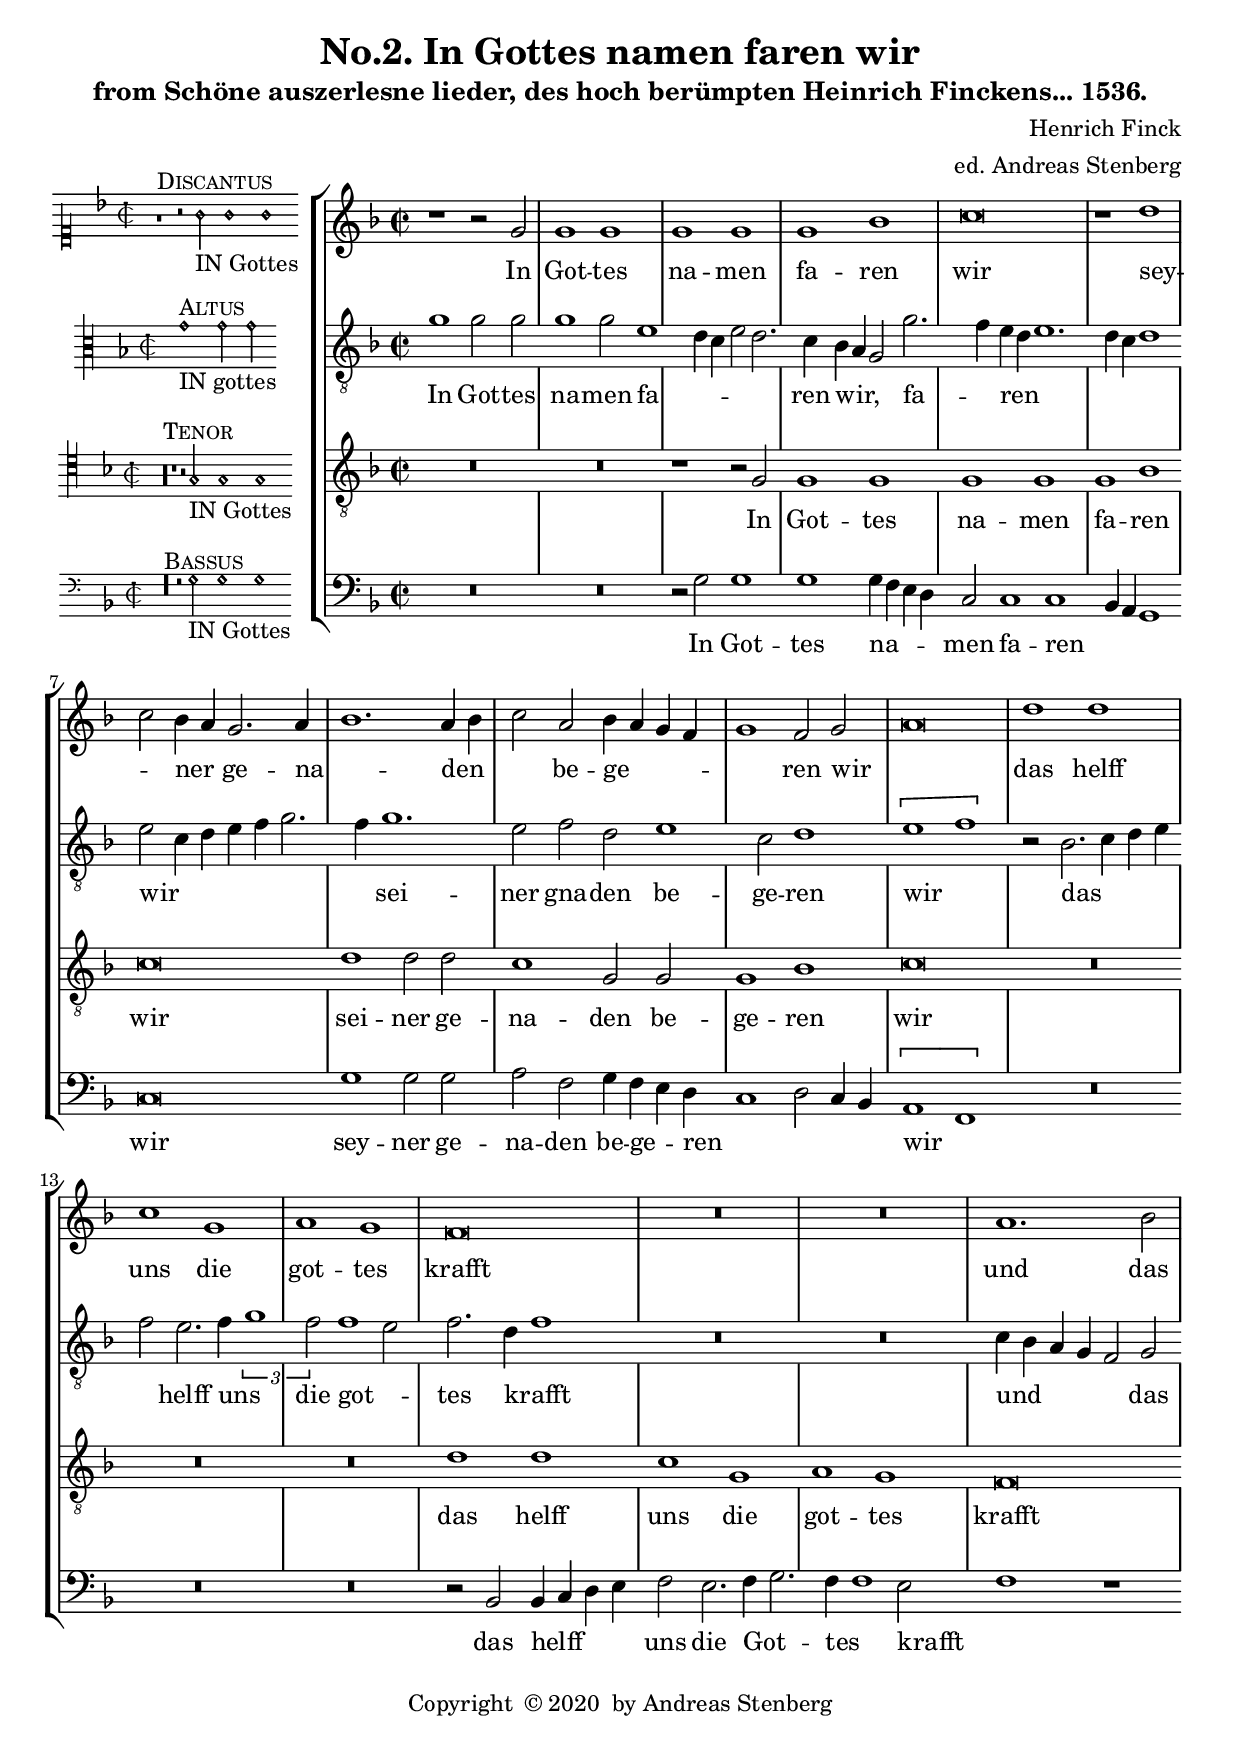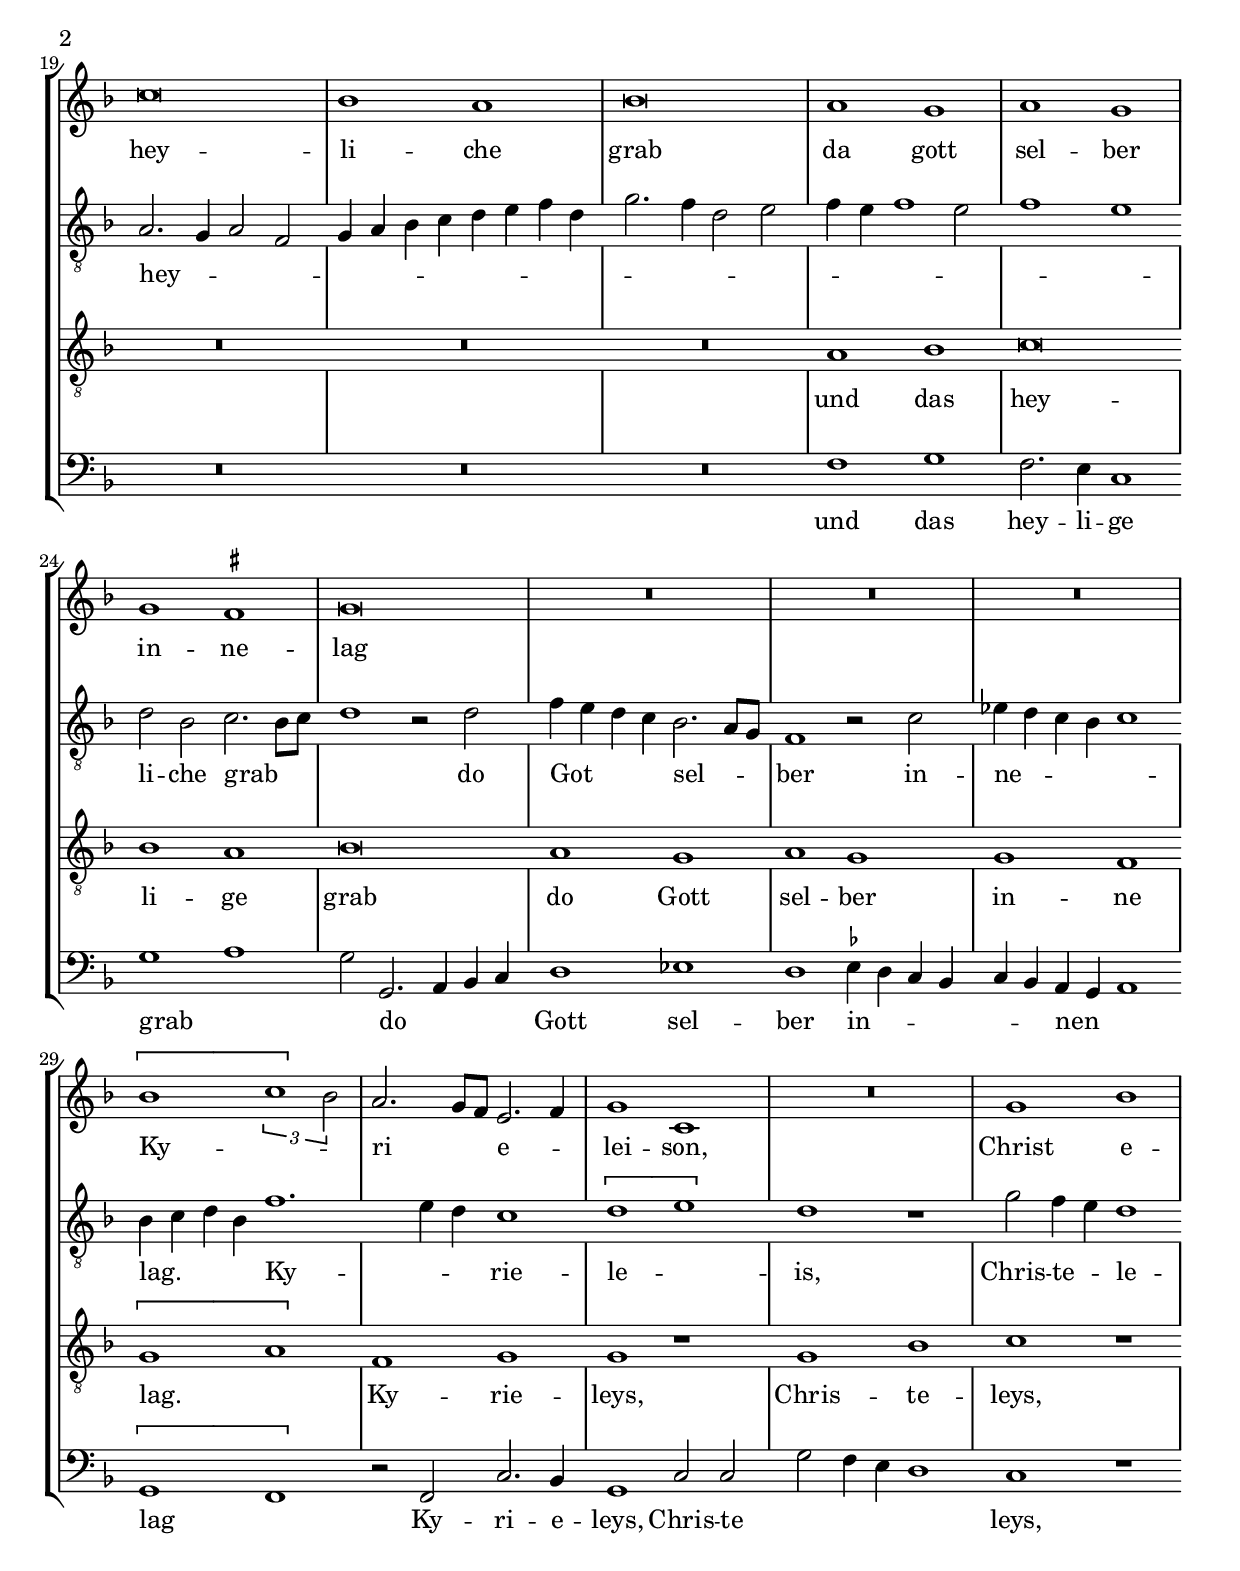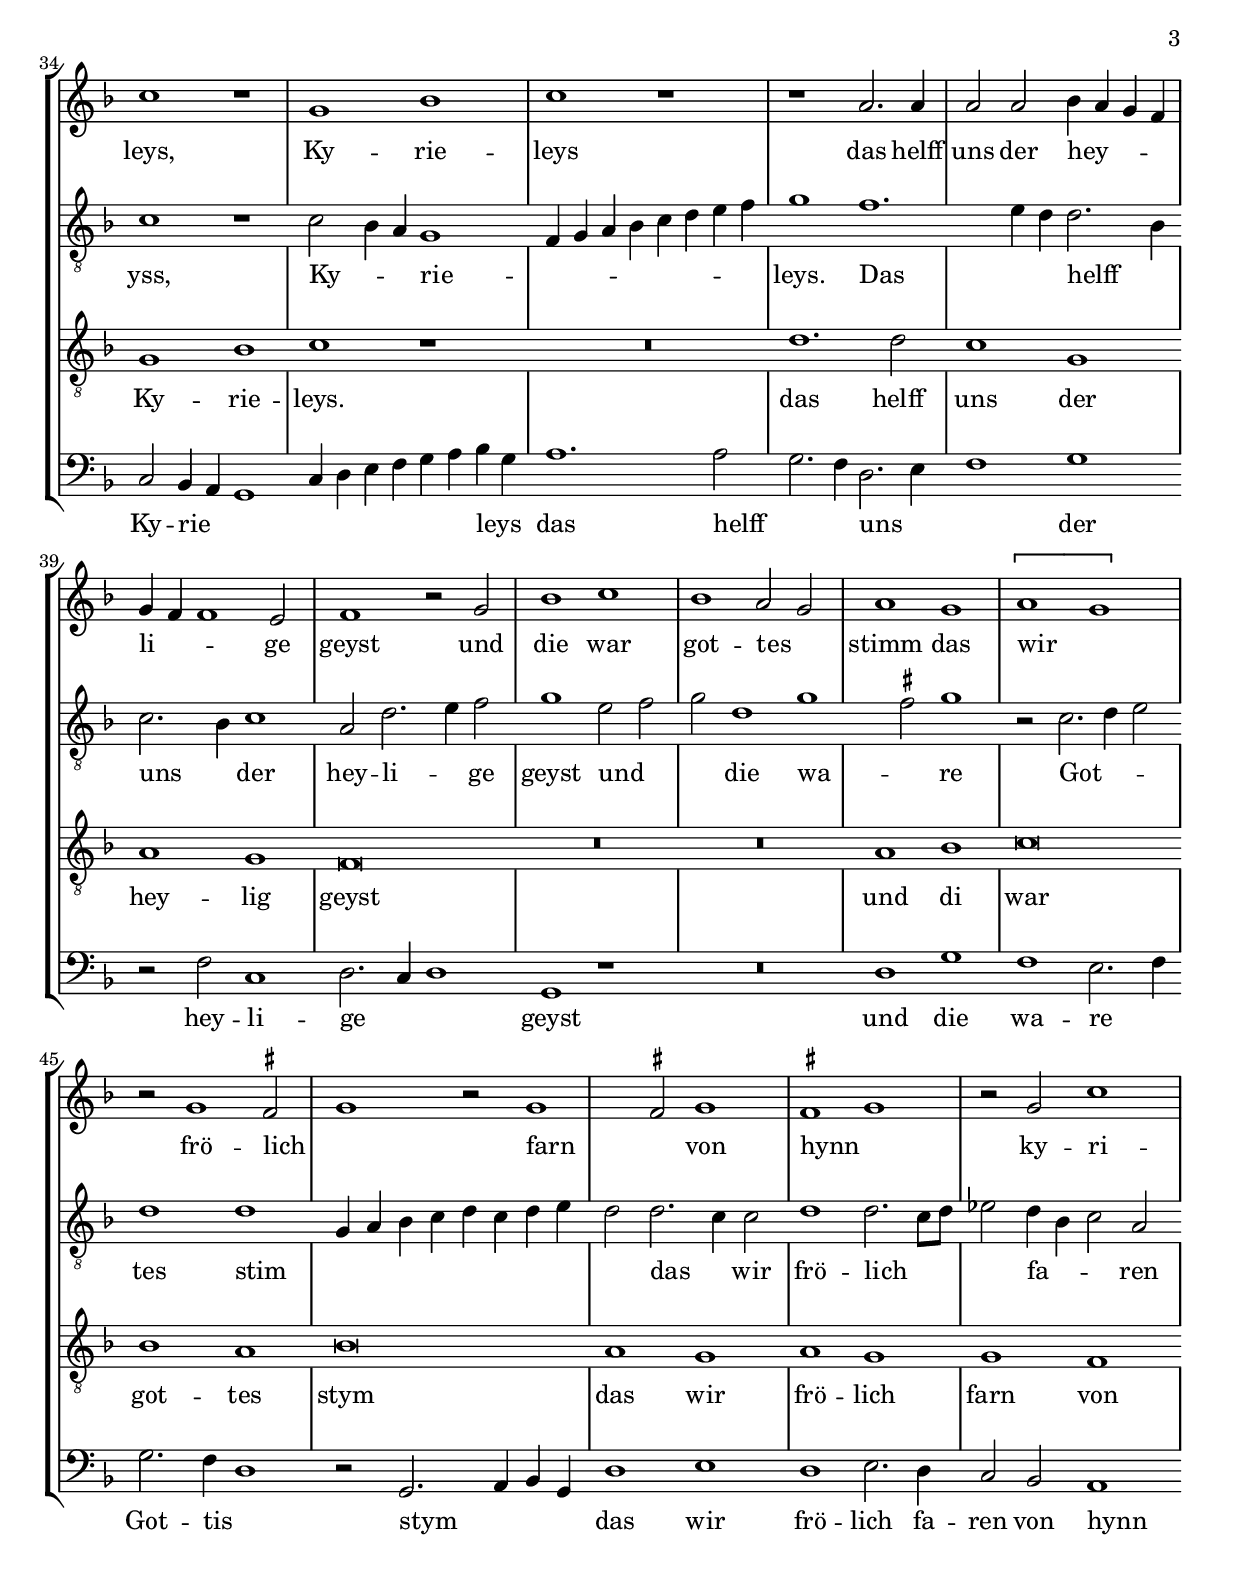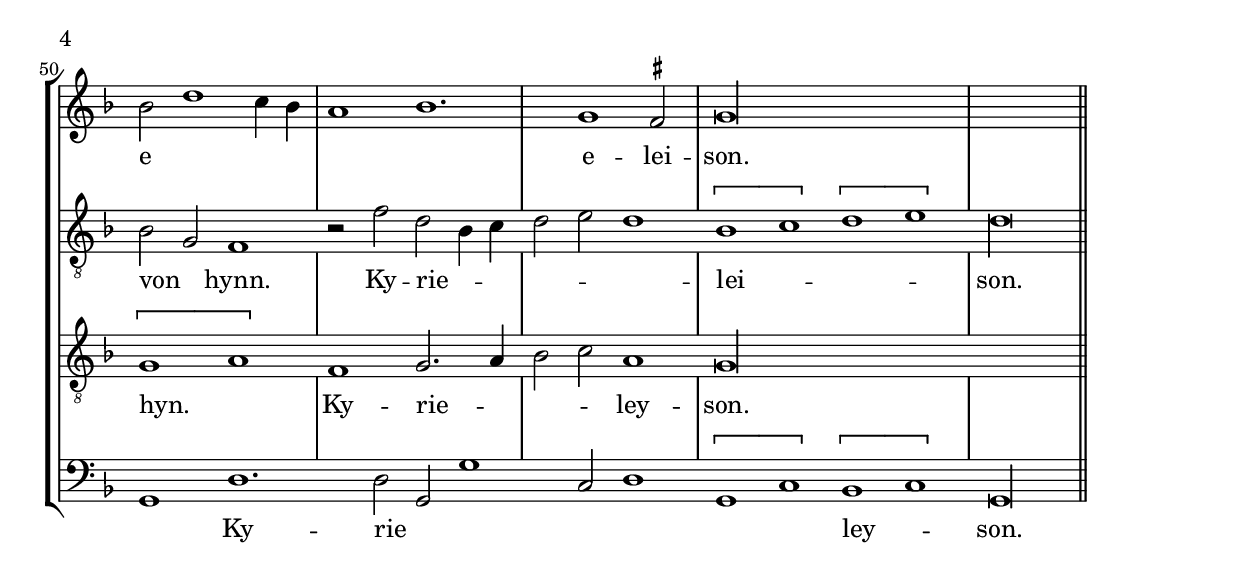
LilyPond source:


%%%%%%%%%%%%%%%%%%%%%%%%%%%%%%%%%%%%%%%%%%%%%%%%%%%%%%%%%%%%%%%%%%%
% This is a template based on the usual four part choir templater %
% where the voices have common lyrics at the the start but split  %
% to separate lyrics after a while.				  %
% This template is modyfied by AS from the one in the lilypond    %
% documentation.						  %
% This template is to be used for instance for fairly simple      %
% settings where the stanzas are set homophonicaly but twhere the %
% Chorus contains polyphony that require separate underlay for    %
% the different voices.						  %
%%%%%%%%%%%%%%%%%%%%%%%%%%%%%%%%%%%%%%%%%%%%%%%%%%%%%%%%%%%%%%%%%%%
\version "2.18.0"
\include "deutsch.ly"
#(append! supported-clefs '(("mensural-f3" . ("clefs.mensural.f" 0 0))))
#(append! supported-clefs '(("mensural-f1" . ("clefs.mensural.f" 4 0))))
#(append! supported-clefs '(("mensural-f2" . ("clefs.mensural.f" -2 0))))
#(append! supported-clefs '(("petrucci-g3" . ("clefs.petrucci.g" 0 1))))
#(append! supported-clefs '(("petrucci-c5" . ("clefs.petrucci.g" 5 5))))
ficta = \once \set suggestAccidentals =##t

\header {
  title = \markup {
    \center-column {
      "No.2. In Gottes namen faren wir"
      \vspace #0.5
    }
  }
  subtitle = "from Schöne auszerlesne lieder, des hoch berümpten Heinrich Finckens... 1536."
  composer = "Henrich Finck"
  arranger = "ed. Andreas Stenberg"
  poet = ""
  meter =""
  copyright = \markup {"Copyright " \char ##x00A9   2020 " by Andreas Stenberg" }
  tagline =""
}
global = {
  \key f \major
}

sopMusic = \relative c' {

  \set Score.tempoHideNote = ##t
  \tempo 1 = 86
  \time 2/2
  %\time 4/2
  \set Timing.measureLength = #(ly:make-moment 4/2)
  %\override Staff.BarLine.transparent = ##t
  r1 r2 g'2 
  g1 g1
  g1 g1 
  g1 b1 
  c\breve
  r1 d1\melisma 
  c2\melismaEnd b4\melisma a4\melismaEnd g2. a4\melisma 
  b1.\melismaEnd
  a4\melisma b4 c2\melismaEnd a2 
  b4\melisma a4 g4 f4 
  
  g1\melismaEnd f2 g2\melisma
  a\breve\melismaEnd
  d1 d1
  c1 g1
  a1 g1
  f\breve
  R\breve*2
  a1. b2
  c\breve
  b1 a1
  b\breve
  a1 g1
  a1 g1
  g1 \ficta fis1 
  g\breve
  R\breve*3
  
  \[b1\melisma \times 2/3 { c1 \] b2\melismaEnd }
  a2.\melisma g8 f8\melismaEnd e2.\melisma f4\melismaEnd
  g1 c,1
  R\breve
  g'1 b1
  c1 r1
  g1 b1
  c1 r1
  r1 a2. a4
  a2 a2 b4\melisma a4 g4 f4\melismaEnd
  g4\melisma f4 f1\melismaEnd
  
  e2 
  f1 r2 g2 
  b1 c1 
  b1 a2\melisma g2\melismaEnd 
  a1 g1
  \[a1\melisma g1\melismaEnd\]
  r2 g1 \ficta fis2\melisma
  g1\melismaEnd r2 g1\melisma
  \ficta fis2\melismaEnd g1
  \ficta fis1\melisma g1\melismaEnd
  r2 g2 c1 
  b2\melisma
  
  d1 c4 b4
  a1 b1.\melismaEnd
  g1 \ficta fis2 
  %\time 8/2
  \set Timing.measureLength = #(ly:make-moment 8/2)
  g\longa*2
  \revert Staff.BarLine.transparent
  \bar "||"
  \cadenzaOff
}
sopWords = \lyricmode {
  In Got -- tes na -- men fa -- ren wir 
  sey -- ner ge -- na -- den be -- ge -- ren wir 
  das helff uns die got -- tes krafft
  und das hey -- li -- che grab da gott sel -- ber in -- ne -- lag
  Ky -- ri e -- lei -- son,
  Christ e -- leys,
  Ky -- rie -- leys
  das helff uns der hey -- li -- ge geyst
  und die war got -- tes stimm 
  das wir frö -- lich farn von hynn
  ky -- ri -- e e -- lei -- son.
}
sopWordsII = \lyricmode {

}
altoMusic = \relative c' {
  \clef "G_8"
  \override Staff.BarLine.transparent = ##t
  g'1 g2 g2
  g1 g2 e1\melisma
  d4 c4 e2 d2.\melismaEnd 
  c4 b4\melisma a4 g2\melismaEnd g'2.\melisma
  f4\melismaEnd e4\melisma d4 e1.
  d4 c4 d1\melismaEnd
  e2\melisma c4 d4 e4 f4 g2.
  f4\melismaEnd
  
  g1.
  e2 f2 d2 e1 
  c2 d1
  \[e1\melisma f1\melismaEnd\]
  r2 b,2.\melisma c4 d4 e4 
  f2\melismaEnd e2. f4\melisma \times 2/3 { g1 \melismaEnd
    f2 } f1\melisma e2\melismaEnd
  f2. d4\melisma f1\melismaEnd
  R\breve*2
  c4\melisma b4 a4 g4 f2\melismaEnd
  
  g2
  a2.\melisma g4 a2 f2
  g4 a4 b4 c4 d4 e4 f4 d4
  g2. f4 d2 e2
  f4 e4 f1 e2 
  f1 e1\melismaEnd 
  d2 b2 c2.\melisma b8 c8
  d1\melismaEnd r2 
  
  d2
  f4\melisma e4 d4 c4\melismaEnd b2.\melisma a8 g8\melismaEnd
  f1 r2 c'2
  es4\melisma d4 c4 b4 c1\melismaEnd
  b4\melisma c4 d4 b4\melismaEnd f'1.\melisma 
  e4 d4\melismaEnd c1
  \[d1\melisma e1\melismaEnd\]
  d1 r1
  g2 f4\melisma e4\melismaEnd d1 
  c1 r1 
  
  c2\melisma b4 a4\melismaEnd g1\melisma
  f4 g4 a4 b4 c4 d4 e4 f4\melismaEnd
  g1 f1.\melisma
  e4 d4\melismaEnd d2.\melisma b4\melismaEnd 
  c2.\melisma b4\melismaEnd c1
  a2 d2.\melisma e4\melismaEnd f2
  g1 e2\melisma f2
  g2\melismaEnd
  
  d1 g1\melisma
  \ficta fis2\melismaEnd g1
  r2 c,2.\melisma d4 e2\melismaEnd
  d1 d1\melisma
  g,4 a4 b4 c4 d4 c4 d4 e4
  d2\melismaEnd d2.\melisma c4\melismaEnd c2
  d1 d2.\melisma c8 d8
  es2\melismaEnd d4\melisma b4 c2\melismaEnd a2
  
  b2\melisma g2\melismaEnd f1
  r2 f'2 d2\melisma b4 c4
  d2 e2 d1\melismaEnd
  \[b1\melisma c1\]
  \[d1 e1\melismaEnd\] 
   \cadenzaOn
  d\longa
  \revert Staff.BarLine.transparent
}
altoWords = \lyricmode {
  In Got -- tes na -- men fa -- ren wir,
  fa -- ren wir
  sei -- ner gna -- den be -- ge -- ren wir 
  das helff uns die got -- tes krafft und das hey -- li -- che grab do Got sel -- ber in -- ne -- lag.
  Ky -- rie -- le -- is,
  Chris -- te -- le -- yss,
  Ky -- rie -- leys.
  Das helff uns der hey -- li -- ge geyst und die wa -- re Got -- tes stim
  das wir frö -- lich fa -- ren von hynn.
  Ky -- rie -- lei -- son.
}
altoWordsII = \lyricmode {
}
tenorMusic = \relative c {
  \clef "G_8"
  \override Staff.BarLine.transparent = ##t
   R\breve*2
   r1 r2 g'2
   g1 g1 
   g1 g1
   g1 b1
   c\breve
   d1 d2 d2
   c1 g2 g2 
   g1 b1
   c\breve
   R\breve*3
   d1 d1
   
   c1 g1
   a1 g1
   f\breve
   R\breve*3
   a1 b1
   c\breve
   b1 a1
   b\breve
   a1 g1
   a1 g1 
   g1 f1
   \[g1\melisma a1\melismaEnd\]
   f1 g1
   
   g1 r1
   g1 b1
   c1 r1 
   g1 b1 
   c1 r1
   R\breve 
   d1. d2
   c1 g1 
   a1 g1 
   f\breve
   R\breve*2
   a1 b1
   c\breve 
   b1 a1 
   b\breve 
   a1 g1
   
   a1 g1
   g1 f1 
   \[g1\melisma a1\melismaEnd\]
   f1 g2.\melisma a4
   b2 c2\melismaEnd a1
   g\longa*2
 \revert Staff.BarLine.transparent
}
tenorWords = \lyricmode {
  In Got -- tes na -- men fa -- ren wir 
  sei -- ner ge -- na -- den be -- ge -- ren wir
  das helff uns die got -- tes krafft
  und das hey -- li -- ge grab do Gott sel -- ber in -- ne lag.
  Ky -- rie -- leys,
  Chris -- te -- leys,
  Ky -- rie -- leys.
  das helff uns der hey -- lig geyst
  und di war got -- tes stym 
  das wir frö -- lich farn von hyn.
  Ky -- rie -- ley -- son.
}
tenorWordsII = \lyricmode {

}
bassMusic = \relative c {
  \override Staff.BarLine.transparent = ##t
  R\breve*2
  r2 g'2 g1
  g1 g4\melisma f4 e4 d4\melismaEnd 
  c2 c1 c1\melisma
  b4 a4 g1\melismaEnd
  c\breve
  g'1 g2 g2
  a2 f2 g4 f4\melisma e4\melismaEnd d4\melisma
  c1
  
  d2 c4 b4\melismaEnd 
  \[a1\melisma f1\melismaEnd\] 
  R\breve*3
  r2 b2 b4\melisma c4 d4 e4\melismaEnd
  f2 e2. f4\melisma g2.\melismaEnd
  f4\melisma f1\melismaEnd e2\melisma
  f1\melismaEnd r1
  R\breve*3
  f1 g1 
  f2. e4 c1
  g'1\melisma a1
  g2\melismaEnd
  
  g,2.\melisma a4 b4 c4\melismaEnd 
  d1 es1 
  d1 \ficta es4\melisma d4 c4 b4 
  c4 b4\melismaEnd a4\melisma g4 a1\melismaEnd
  \[g1\melisma f1\melismaEnd\]
  r2 f2 c'2. b4
  g1 c2 c2\melisma 
  g'2 f4 e4 d1\melismaEnd
  c1 r1
  
  c2 b4\melisma a4 g1
  c4 d4 e4 f4 g4 a4\melismaEnd b4\melisma g4\melismaEnd
  a1. a2\melisma
  g2. f4\melismaEnd d2.\melisma e4
  f1\melismaEnd g1
  r2 f2 c1
  d2.\melisma c4 d1\melismaEnd
  g,1 r1
  R\breve 
  d'1 g1
  
  f1 e2.\melisma f4\melismaEnd
  g2. f4\melisma d1\melismaEnd
  r2 g,2.\melisma a4 b4 g4\melismaEnd
  d'1 e1
  d1 e2. d4 
  c2 b2 a1\melisma
  g1\melismaEnd d'1.
  d2\melisma g,2 g'1
  c,2
  
  d1
  \[g,1 c1\melismaEnd\]
  \[b1\melisma c1\melismaEnd\]
  g\longa
  \revert Staff.BarLine.transparent
}
bassWords = \lyricmode {
  In Got -- tes na -- men fa -- ren wir
  sey -- ner ge -- na -- den be -- ge -- ren wir
  das helff uns die Got -- tes krafft
  und das hey -- li -- ge grab do Gott sel -- ber in -- nen lag
  Ky -- ri -- e -- leys,
  Chris -- te leys,
  Ky -- rie leys
  das helff uns der hey -- li -- ge geyst
  und die wa -- re Got -- tis stym
  das wir frö -- lich fa -- ren von hynn
  Ky -- rie ley -- son.
}
bassWordsII = \lyricmode {
}
incipitDiscantus = \markup {
  \score {
    {
      %      \set Staff.instrumentName = #"Tenor "
      \override NoteHead.style = #'neomensural
      \override Rest.style = #'neomensural
      \override Staff.TimeSignature.style = #'mensural
      \cadenzaOn
      \clef "petrucci-c1"
      \key f \major
      \time 2/2

      e'1 \rest^\markup { \smallCaps"Discantus"}
      g'2\rest g'2_"IN Gottes"
      g'1 g'1
    }
    \layout {
      \context {
        \Voice
        \remove "Ligature_bracket_engraver"
        \consists "Mensural_ligature_engraver"
      }
      line-width = 4.5\cm
    }
  }
}


incipitAltus = \markup {
  \score {
    {
      %      \set Staff.instrumentName = #"Tenor "
      \override NoteHead.style = #'neomensural
      \override Rest.style = #'neomensural
      \override Staff.TimeSignature.style = #'mensural
      \cadenzaOn
      \clef "petrucci-c3"
      \key f \major
      \time 2/2
      g'1^\markup \smallCaps"Altus"
      _"IN gottes"
      g'2 g'2 
    }
    \layout {
      \context {
        \Voice
        \remove "Ligature_bracket_engraver"
        \consists "Mensural_ligature_engraver"
      }
      line-width = 4.5\cm
    }
  }
}


incipitTenor = \markup {
  \score {
    {
      %      \set Staff.instrumentName = #"Tenor "
      \override NoteHead.style = #'neomensural
      \override Rest.style = #'neomensural
      \override Staff.TimeSignature.style = #'mensural
      \cadenzaOn
      \clef "petrucci-c4"
      \key f \major
      \time 2/2
      a\longa \rest ^\markup \smallCaps"Tenor"
      a1\rest a2\rest g2_"IN Gottes"
      g1 g1 
    }
    \layout {
      \context {
        \Voice
        \remove "Ligature_bracket_engraver"
        \consists "Mensural_ligature_engraver"
      }
      line-width = 5.0\cm
    }
  }
}
#(append! supported-clefs '(("mensural-f3" . ("clefs.mensural.f" 0 0))))

incipitBassus = \markup {
  \score {
    {
      %      \set Staff.instrumentName = #"Tenor "
      \override NoteHead.style = #'neomensural
      \override Rest.style = #'neomensural
      \override Staff.TimeSignature.style = #'mensural
      \cadenzaOn
      \clef "mensural-f"
      \key f \major
      \time 2/2
      f\longa \rest^\markup \smallCaps"Bassus"
      f2\rest
      g2 _"IN Gottes"
      g1 g1

    }
    \layout {
      \context {
        \Voice
        \remove "Ligature_bracket_engraver"
        \consists "Mensural_ligature_engraver"
      }
      line-width = 4.5\cm
    }
  }
}


\score {
  <<
    \new StaffGroup \with {
      \override VerticalAxisGroup.staff-staff-spacing = #'((basic-distance . 12))
    } <<
      \new Staff = treble <<
        \set Staff.instrumentName = \incipitDiscantus
        \new Voice = "sopranos" {
          \set  Staff.midiInstrument ="choir aahs"
          %	\voiceOne
          << \global \sopMusic >>
        }
      >>
      \new Lyrics = sopranos { s1 }
      \new AltLyrics = sopranosII { s1}
      \new Staff = "medius" <<
        \set Staff.instrumentName = \incipitAltus

        \new Voice = "altos" {
          %	\voiceTwo
          \set  Staff.midiInstrument ="choir aahs"
          << \global \altoMusic >>
        }
      >>

      \new Lyrics = "altos" { s1 }
      \new AltLyrics = "altosII" { s1 }
      
      \new Staff = tenors <<
        \set Staff.instrumentName = \incipitTenor

        \clef "treble"
        \new Voice = "tenors" {
          \set  Staff.midiInstrument ="choir aahs"
          %	\voiceOne
          << \global \tenorMusic >>
        }
      >>
      \new Lyrics = "tenors" { s1 }
      \new AltLyrics = "tenorsII" { s1 }

      \new Staff ="basses" {
        \set Staff.instrumentName = \incipitBassus

        \new Voice = "basses" {
          \set  Staff.midiInstrument ="choir aahs"
          \clef "bass"
          %	\voiceTwo
          << \global \bassMusic >>
        }
      }
    >>
    \new Lyrics = basses { s1 }
    \new AltLyrics = bassesII { s1 }

    \context Lyrics = sopranos \lyricsto sopranos \sopWords
    \context AltLyrics = sopranosII \lyricsto sopranos \sopWordsII
    \context Lyrics = altos \lyricsto altos \altoWords
    \context AltLyrics = altosII \lyricsto altos \altoWordsII
    \context Lyrics = tenors \lyricsto tenors \tenorWords
    \context AltLyrics = tenorsII \lyricsto tenors \tenorWordsII
    \context Lyrics = basses \lyricsto basses \bassWords
    \context AltLyrics = bassesII \lyricsto basses \bassWordsII
  >>
  \layout {
      \context {
    \Lyrics
    \name AltLyrics
    \alias Lyrics
    \override StanzaNumber.font-series = #'medium
    \override LyricText.font-shape = #'italic
    \override LyricText.color = #(x11-color 'grey20)
  }
  \context {
    \StaffGroup
    \accepts AltLyrics
  }

    \context {
      \Score
      % no bars in staves
      %      \override BarLine.transparent = ##t

    }
    % the next three instructions keep the lyrics between the bar lines
    \context {
      \Lyrics
      \consists "Bar_engraver"
      \override BarLine.transparent = ##t
    }
    \context {
      \StaffGroup
      \consists "Separating_line_group_engraver"
    }
    \context {
      \Voice
      % no slurs
      \override Slur.transparent = ##t
      % Comment in the below "\remove" command to allow line
      % breaking also at those barlines where a note overlaps
      % into the next bar.  The command is commented out in this
      % short example score, but especially for large scores, you
      % will typically yield better line breaking and thus improve
      % overall spacing if you comment in the following command.
      %\remove "Forbid_line_break_engraver"
    }
    indent = 4.5\cm
  }

}
\score {
  <<
    \new StaffGroup <<
      \new Staff = treble <<
        \set Staff.instrumentName = \incipitDiscantus
        \new Voice = "sopranos" {
          \set  Staff.midiInstrument ="choir aahs"
          %	\voiceOne
          << \global \sopMusic >>
        }
      >>
      \new Lyrics = sopranos { s1 }

      \new Staff = "medius" <<
        \set Staff.instrumentName = \incipitAltus

        \new Voice = "altos" {
          %	\voiceTwo
          \set  Staff.midiInstrument ="choir aahs"
          << \global \altoMusic >>
        }
      >>

      \new Lyrics = "altos" { s1 }
      \new Staff = tenors <<
        \set Staff.instrumentName = \incipitTenor

        \clef "treble"
        \new Voice = "tenors" {
          \set  Staff.midiInstrument ="choir aahs"
          %	\voiceOne
          << \global \tenorMusic >>
        }
      >>
      \new Lyrics = "tenors" { s1 }

      \new Staff ="basses" {
        \set Staff.instrumentName = \incipitBassus

        \new Voice = "basses" {
          \set  Staff.midiInstrument ="choir aahs"
          \clef "G_8"
          %	\voiceTwo
          << \global \bassMusic >>
        }
      }
    >>
    \new Lyrics = basses { s1 }

    \context Lyrics = sopranos \lyricsto sopranos \sopWords
    \context Lyrics = altos \lyricsto altos \altoWords
    \context Lyrics = tenors \lyricsto tenors \tenorWords
    \context Lyrics = basses \lyricsto basses \bassWords
  >>
  \midi {}
}


\paper {
  page-breaking = #ly:minimal-breaking
  ragged-bottom = ##t
  ragged-last-bottom = ##t
  ragged-last = ##t
}

%{
convert-ly.py (GNU LilyPond) 2.18.2  convert-ly.py: Processing `'...
Applying conversion: 2.15.7, 2.15.9, 2.15.10, 2.15.16, 2.15.17,
2.15.18, 2.15.19, 2.15.20, 2.15.25, 2.15.32, 2.15.39, 2.15.40,
2.15.42, 2.15.43, 2.16.0, 2.17.0, 2.17.4, 2.17.5, 2.17.6, 2.17.11,
2.17.14, 2.17.15, 2.17.18, 2.17.19, 2.17.20, 2.17.25, 2.17.27,
2.17.29, 2.17.97, 2.18.0
%}
